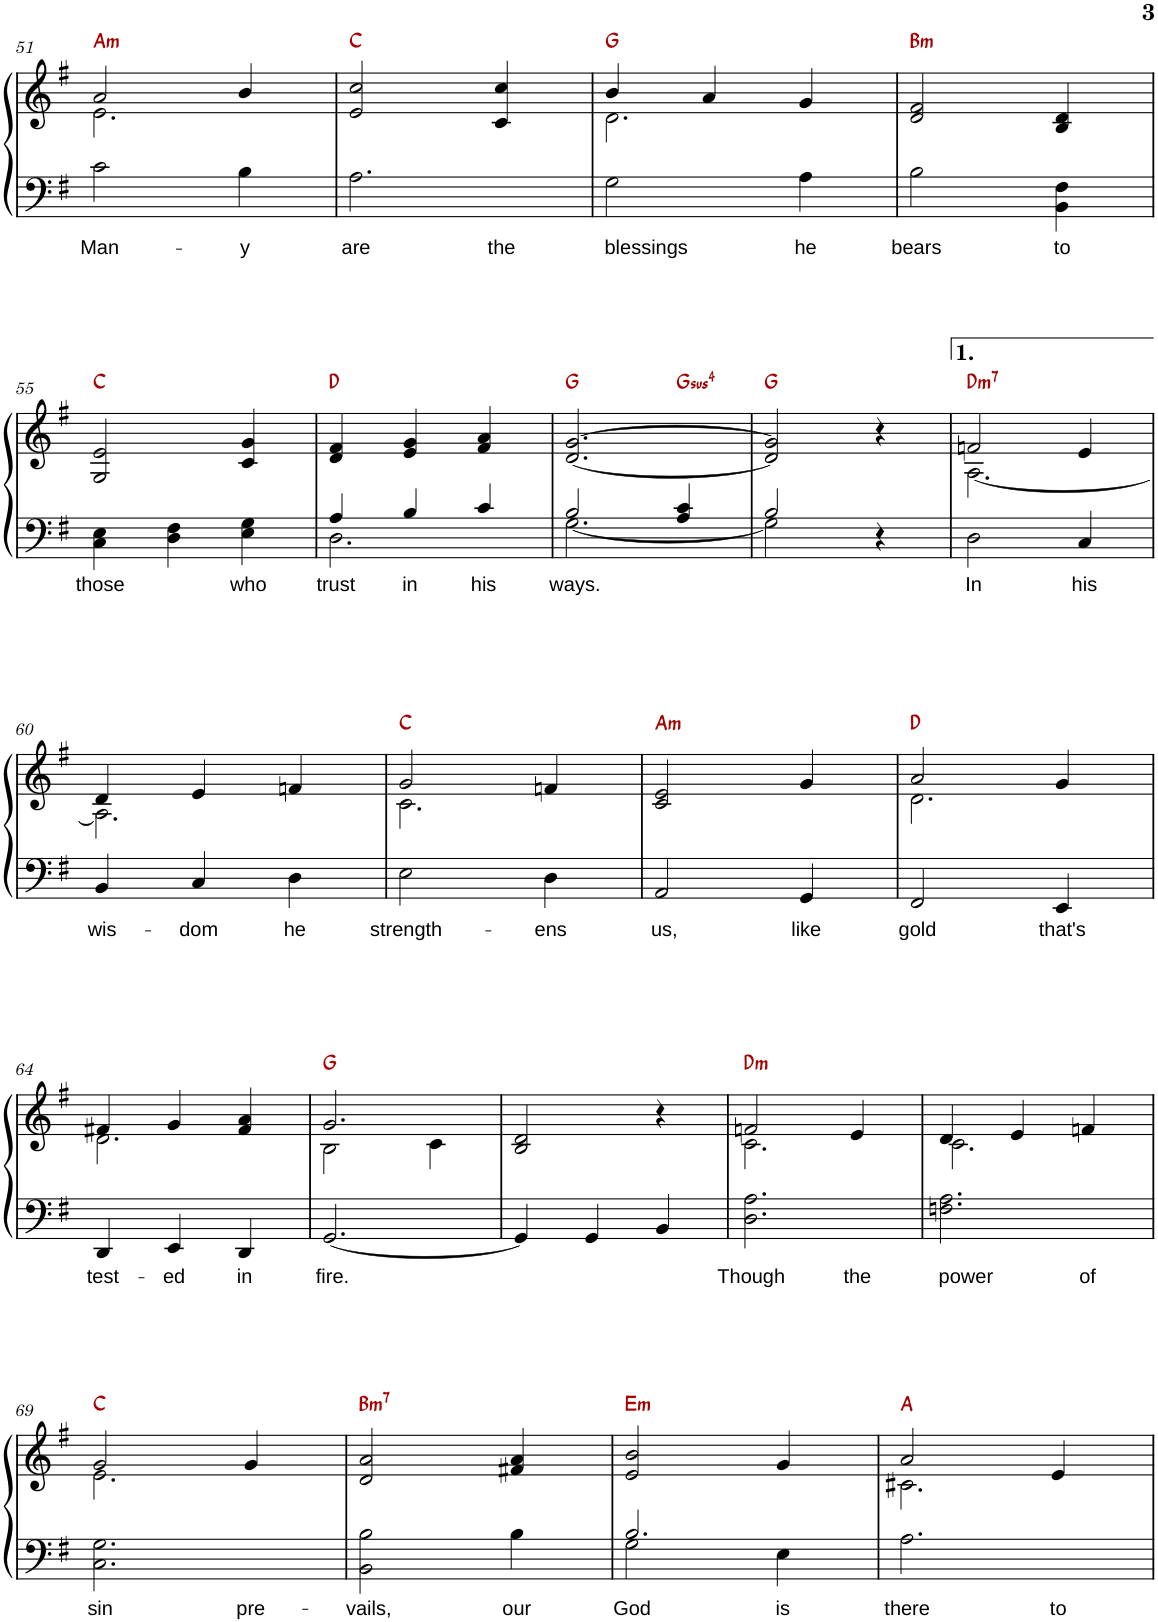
**kern	**text	**kern	**harte
*part1	*part1	*part1	*part1
*staff2	*staff2	*staff1	*
*I"Piano	*	*	*
*I'Pno.	*	*	*
!!LO:PB:g=z
*clefF4	*	*clefG2	*
*k[f#]	*	*k[f#]	*
*M3/4	*	*M3/4	*
=51	=51	=51	=51
!	!LO:LY:b	!	!LO:H:kt=m
*	*	*^	*
2c\	Man-	2a/	2.e\	A:min
!	!LO:LY:b	!	!	!
4B\	-y	4b/	.	.
*	*	*v	*v	*
=52	=52	=52	=52
!	!LO:LY:b	!	!
*^	*	*	*
2.A\	2ryy	are	2e/ 2cc/	C:maj
!	!	!LO:LY:b	!	!
.	4D	the	4c/ 4cc/	.
=53	=53	=53	=53	=53
!	!	!LO:LY:b	!	!
*	*	*	*^	*
2G\	2D	blessings	4b/	2.d\	G:maj
.	.	.	4a/	.	.
!	!	!LO:LY:b	!	!	!
4A\	4D	he	4g/	.	.
*	*	*	*v	*v	*
=54	=54	=54	=54	=54
!	!	!LO:LY:b	!	!LO:H:kt=m
*v	*v	*	*	*
2B\	bears	2d/ 2f#/	B:min
!	!LO:LY:b	!	!
4BB\ 4F#\	to	4B/ 4d/	.
!!LO:LB:g=z
=55	=55	=55	=55
!	!LO:LY:b	!	!
4C\ 4E\	those	2G/ 2e/	C:maj
4D\ 4F#\	.	.	.
!	!LO:LY:b	!	!
4E\ 4G\	who	4c/ 4g/	.
=56	=56	=56	=56
!	!LO:LY:b	!	!
*^	*	*	*
4A/	2.D\	trust	4d/ 4f#/	D:maj
!	!	!LO:LY:b	!	!
4B/	.	in	4e/ 4g/	.
!	!	!LO:LY:b	!	!
4c/	.	his	4f#/ 4a/	.
=57	=57	=57	=57	=57
!	!	!LO:LY:b	!	!
*	*	*	*^	*
2B/	[2.G\	ways.	[2.d/ [2.g/	2ryy	G:maj
!	!	!	!	!	!LO:H:kt=4
4A/ 4c/	.	.	.	4ryy	G:sus4
*	*	*	*v	*v	*
=58	=58	=58	=58	=58
2B/	2G\]	.	2d/] 2g/]	G:maj
4r	4ryy	.	4r	.
=59	=59	=59	=59	=59
!	!	!LO:LY:b	!	!LO:H:kt=m7
*v	*v	*	*^	*
2D\	In	2fn/	[2.A\	D:min7
!	!LO:LY:b	!	!	!
4C/	his	4e/	.	.
!!LO:LB:g=z	!!
=60	=60	=60	=60	=60
!	!LO:LY:b	!	!	!
4BB/	wis-	4d/	2.A\]	.
!	!LO:LY:b	!	!	!
4C/	-dom	4e/	.	.
!	!LO:LY:b	!	!	!
4D\	he	4fn/	.	.
=61	=61	=61	=61	=61
!	!LO:LY:b	!	!	!
2E\	strength-	2g/	2.c\	C:maj
!	!LO:LY:b	!	!	!
4D\	-ens	4fn/	.	.
*	*	*v	*v	*
=62	=62	=62	=62
!	!LO:LY:b	!	!LO:H:kt=m
2AA/	us,	2c/ 2e/	A:min
!	!LO:LY:b	!	!
4GG/	like	4g/	.
=63	=63	=63	=63
!	!LO:LY:b	!	!
*	*	*^	*
2FF#/	gold	2a/	2.d\	D:maj
!	!LO:LY:b	!	!	!
4EE/	that's	4g/	.	.
!!LO:LB:g=z	!!
=64	=64	=64	=64	=64
!	!LO:LY:b	!	!	!
4DD/	test-	4f#X/	2.d\	.
!	!LO:LY:b	!	!	!
4EE/	-ed	4g/	.	.
!	!LO:LY:b	!	!	!
4DD/	in	4f#/ 4a/	.	.
=65	=65	=65	=65	=65
!	!LO:LY:b	!	!	!
[2.GG/	fire.	2.g/	2B\	G:maj
.	.	.	4c\	.
*	*	*v	*v	*
=66	=66	=66	=66
4GG/]	.	2B/ 2d/	.
4GG/	.	.	.
4BB/	.	4r	.
=67	=67	=67	=67
!	!LO:LY:b	!	!LO:H:kt=m
*^	*	*^	*
2.D\ 2.A\	2ryy	Though	2fn/	2.c\	D:min
!	!	!LO:LY:b	!	!	!
.	4D	the	4e/	.	.
=68	=68	=68	=68	=68	=68
!	!	!LO:LY:b	!	!	!
2.Fn\ 2.A\	2D	power	4d/	2.c\	.
.	.	.	4e/	.	.
!	!	!LO:LY:b	!	!	!
.	4D	of	4fn/	.	.
!!LO:LB:g=z	!!
=69	=69	=69	=69	=69	=69
!	!	!LO:LY:b	!	!	!
2.C\ 2.G\	2ryy	sin	2g/	2.e\	C:maj
!	!	!LO:LY:b	!	!	!
.	4D	pre-	4g/	.	.
*	*	*	*v	*v	*
=70	=70	=70	=70	=70
!	!	!LO:LY:b	!	!LO:H:kt=m7
*v	*v	*	*	*
2BB\ 2B\	-vails,	2d/ 2a/	B:min7
!	!LO:LY:b	!	!
4B\	our	4f#X/ 4a/	.
=71	=71	=71	=71
*^	*	*	*
!	!	!LO:LY:b	!	!LO:H:kt=m
2.B/	2G\	God	2e/ 2b/	E:min
!	!	!LO:LY:b	!	!
.	4E\	is	4g/	.
=72	=72	=72	=72	=72
!	!	!LO:LY:b	!	!
*	*	*	*^	*
2.A\	2D	there	2a/	2.c#X\	A:maj
!	!	!LO:LY:b	!	!	!
.	4D	to	4e/	.	.
*v	*v	*	*	*	*
*	*	*v	*v	*
=	=	=	=
*-	*-	*-	*-
